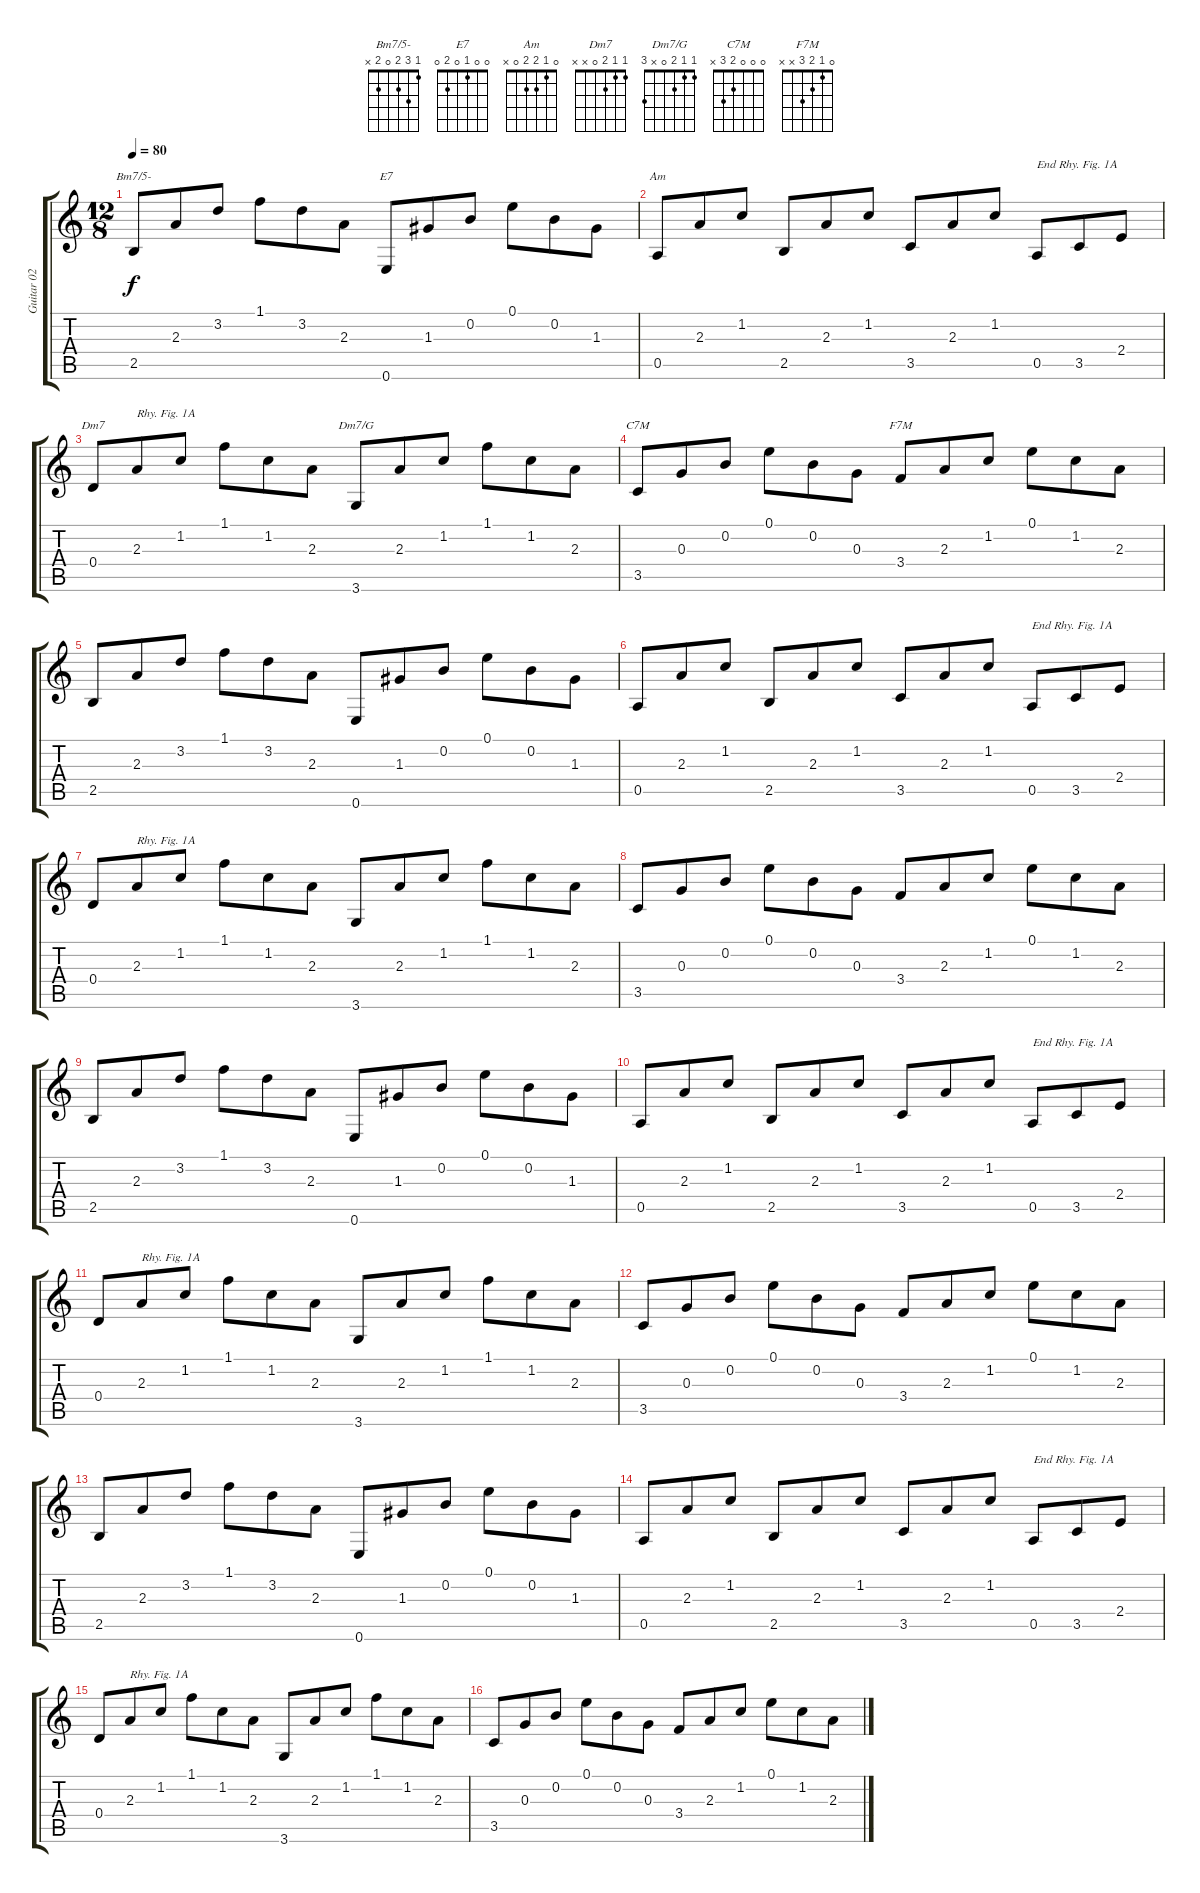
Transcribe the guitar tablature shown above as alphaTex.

\track ("Guitar 02 - Rhythm" "Guitar 02 ") {instrument electricguitarclean}
\staff {score tabs}
\tuning (E4 B3 G3 D3 A2 E2) {hide}
\chord ("Bm7/5-" 1 3 2 0 2 x)
\chord ("E7" 0 0 1 0 2 0)
\chord ("Am" 0 1 2 2 0 x)
\chord ("Dm7" 1 1 2 0 x x)
\chord ("Dm7/G" 1 1 2 0 x 3)
\chord ("C7M" 0 0 0 2 3 x)
\chord ("F7M" 0 1 2 3 x x)
\ts (12 8)
\tempo 80
\clef g2
\ks c
2.5.8{ch "Bm7/5-" dy f} 2.3.8 3.2.8 1.1.8 3.2.8 2.3.8 0.6.8{ch "E7"} 1.3.8 0.2.8 0.1.8 0.2.8 1.3.8 |
0.5.8{ch "Am"} 2.3.8 1.2.8 2.5.8 2.3.8 1.2.8 3.5.8 2.3.8 1.2.8 0.5.8{txt "End Rhy. Fig. 1A"} 3.5.8 2.4.8 |
0.4.8{ch "Dm7"} 2.3.8{txt "Rhy. Fig. 1A"} 1.2.8 1.1.8 1.2.8 2.3.8 3.6.8{ch "Dm7/G"} 2.3.8 1.2.8 1.1.8 1.2.8 2.3.8 |
3.5.8{ch "C7M"} 0.3.8 0.2.8 0.1.8 0.2.8 0.3.8 3.4.8{ch "F7M"} 2.3.8 1.2.8 0.1.8 1.2.8 2.3.8 |
2.5.8 2.3.8 3.2.8 1.1.8 3.2.8 2.3.8 0.6.8 1.3.8 0.2.8 0.1.8 0.2.8 1.3.8 |
0.5.8 2.3.8 1.2.8 2.5.8 2.3.8 1.2.8 3.5.8 2.3.8 1.2.8 0.5.8{txt "End Rhy. Fig. 1A"} 3.5.8 2.4.8 |
0.4.8 2.3.8{txt "Rhy. Fig. 1A"} 1.2.8 1.1.8 1.2.8 2.3.8 3.6.8 2.3.8 1.2.8 1.1.8 1.2.8 2.3.8 |
3.5.8 0.3.8 0.2.8 0.1.8 0.2.8 0.3.8 3.4.8 2.3.8 1.2.8 0.1.8 1.2.8 2.3.8 |
2.5.8 2.3.8 3.2.8 1.1.8 3.2.8 2.3.8 0.6.8 1.3.8 0.2.8 0.1.8 0.2.8 1.3.8 |
0.5.8 2.3.8 1.2.8 2.5.8 2.3.8 1.2.8 3.5.8 2.3.8 1.2.8 0.5.8{txt "End Rhy. Fig. 1A"} 3.5.8 2.4.8 |
0.4.8 2.3.8{txt "Rhy. Fig. 1A"} 1.2.8 1.1.8 1.2.8 2.3.8 3.6.8 2.3.8 1.2.8 1.1.8 1.2.8 2.3.8 |
3.5.8 0.3.8 0.2.8 0.1.8 0.2.8 0.3.8 3.4.8 2.3.8 1.2.8 0.1.8 1.2.8 2.3.8 |
2.5.8 2.3.8 3.2.8 1.1.8 3.2.8 2.3.8 0.6.8 1.3.8 0.2.8 0.1.8 0.2.8 1.3.8 |
0.5.8 2.3.8 1.2.8 2.5.8 2.3.8 1.2.8 3.5.8 2.3.8 1.2.8 0.5.8{txt "End Rhy. Fig. 1A"} 3.5.8 2.4.8 |
0.4.8 2.3.8{txt "Rhy. Fig. 1A"} 1.2.8 1.1.8 1.2.8 2.3.8 3.6.8 2.3.8 1.2.8 1.1.8 1.2.8 2.3.8 |
3.5.8 0.3.8 0.2.8 0.1.8 0.2.8 0.3.8 3.4.8 2.3.8 1.2.8 0.1.8 1.2.8 2.3.8
